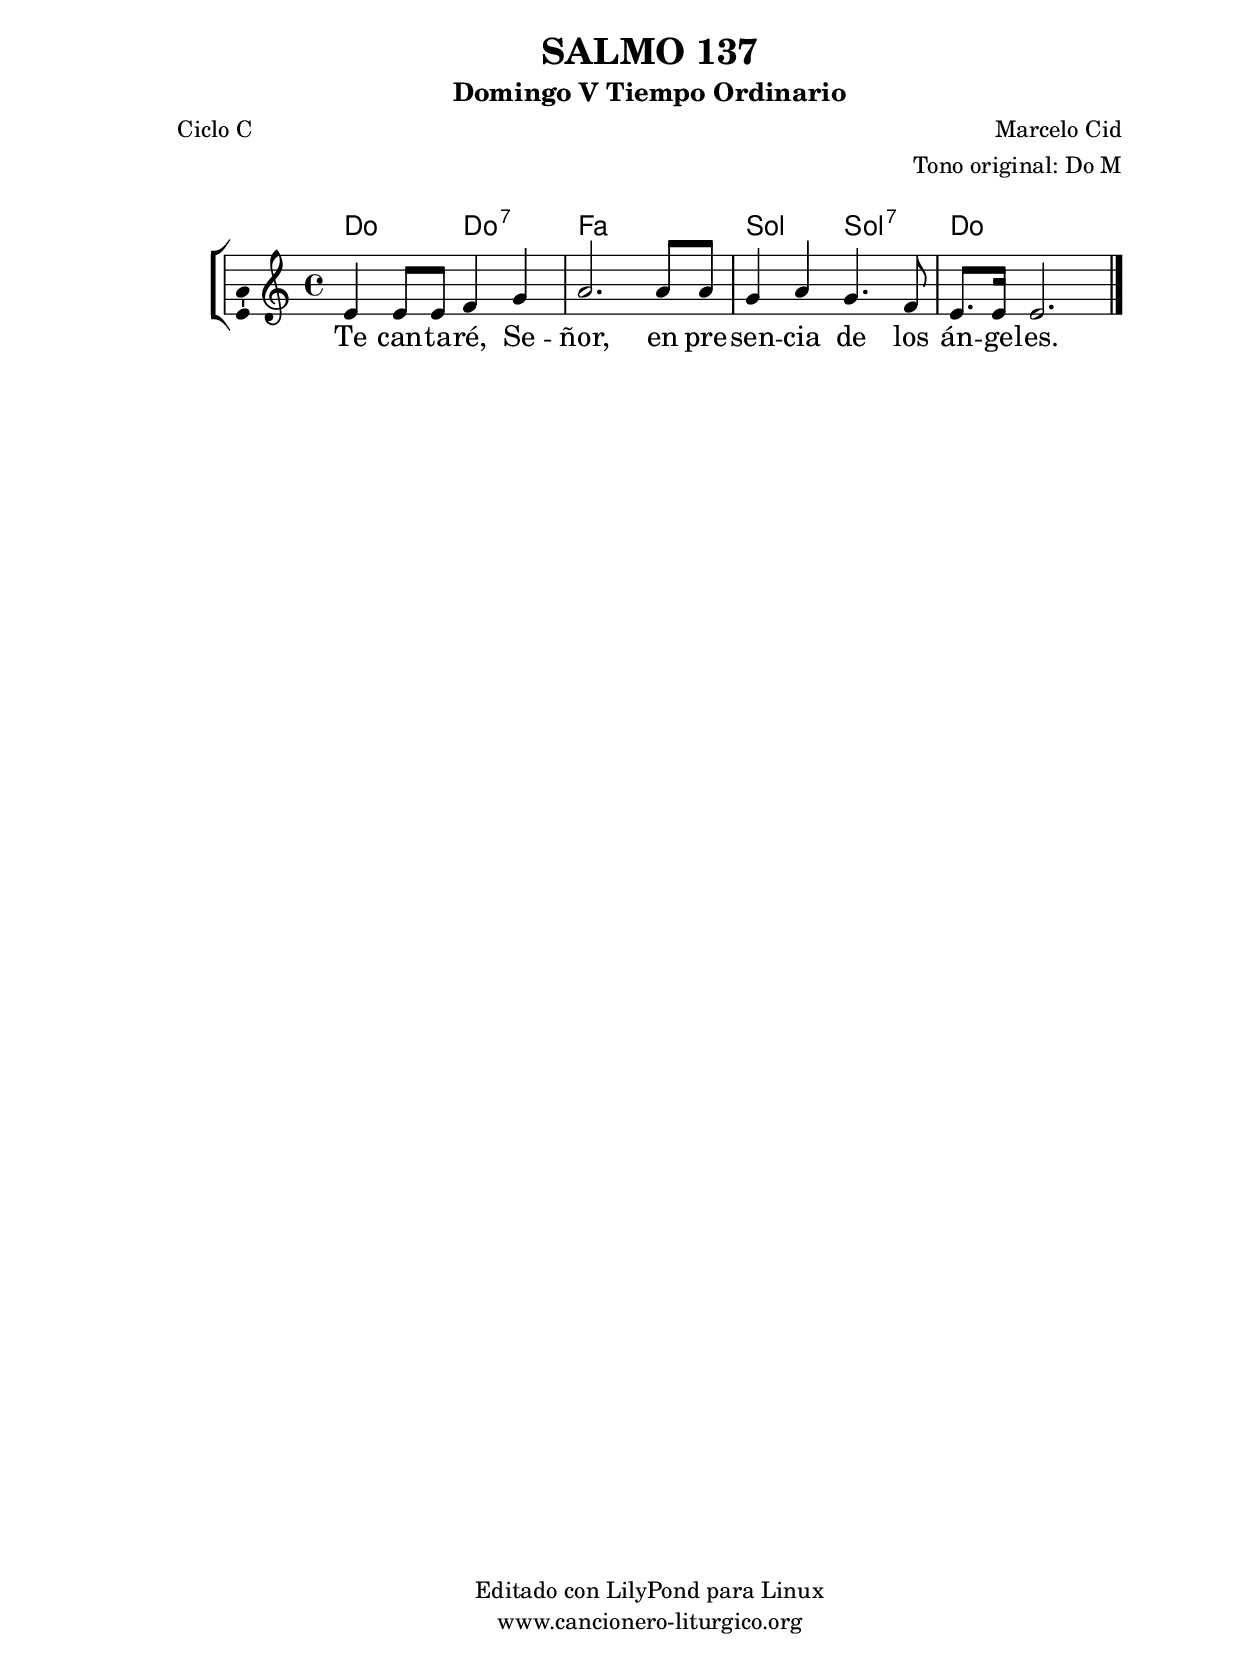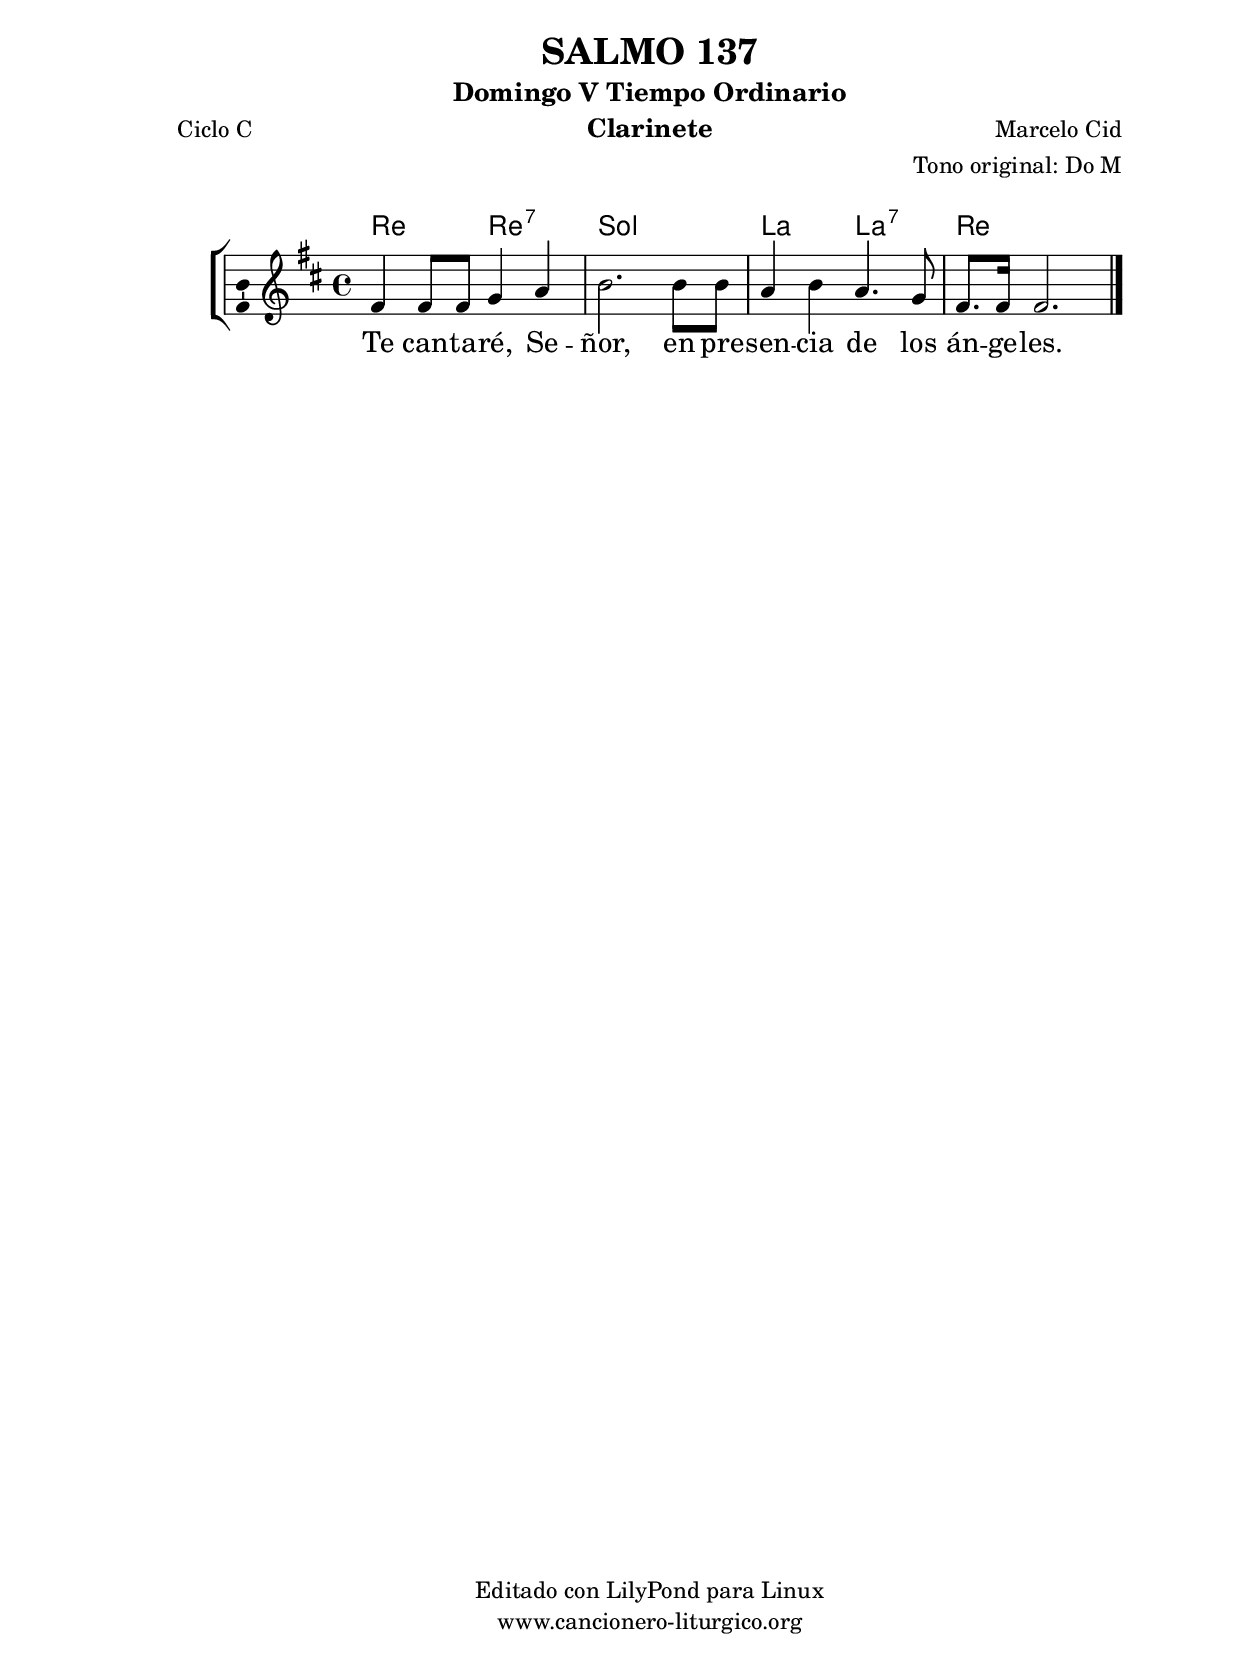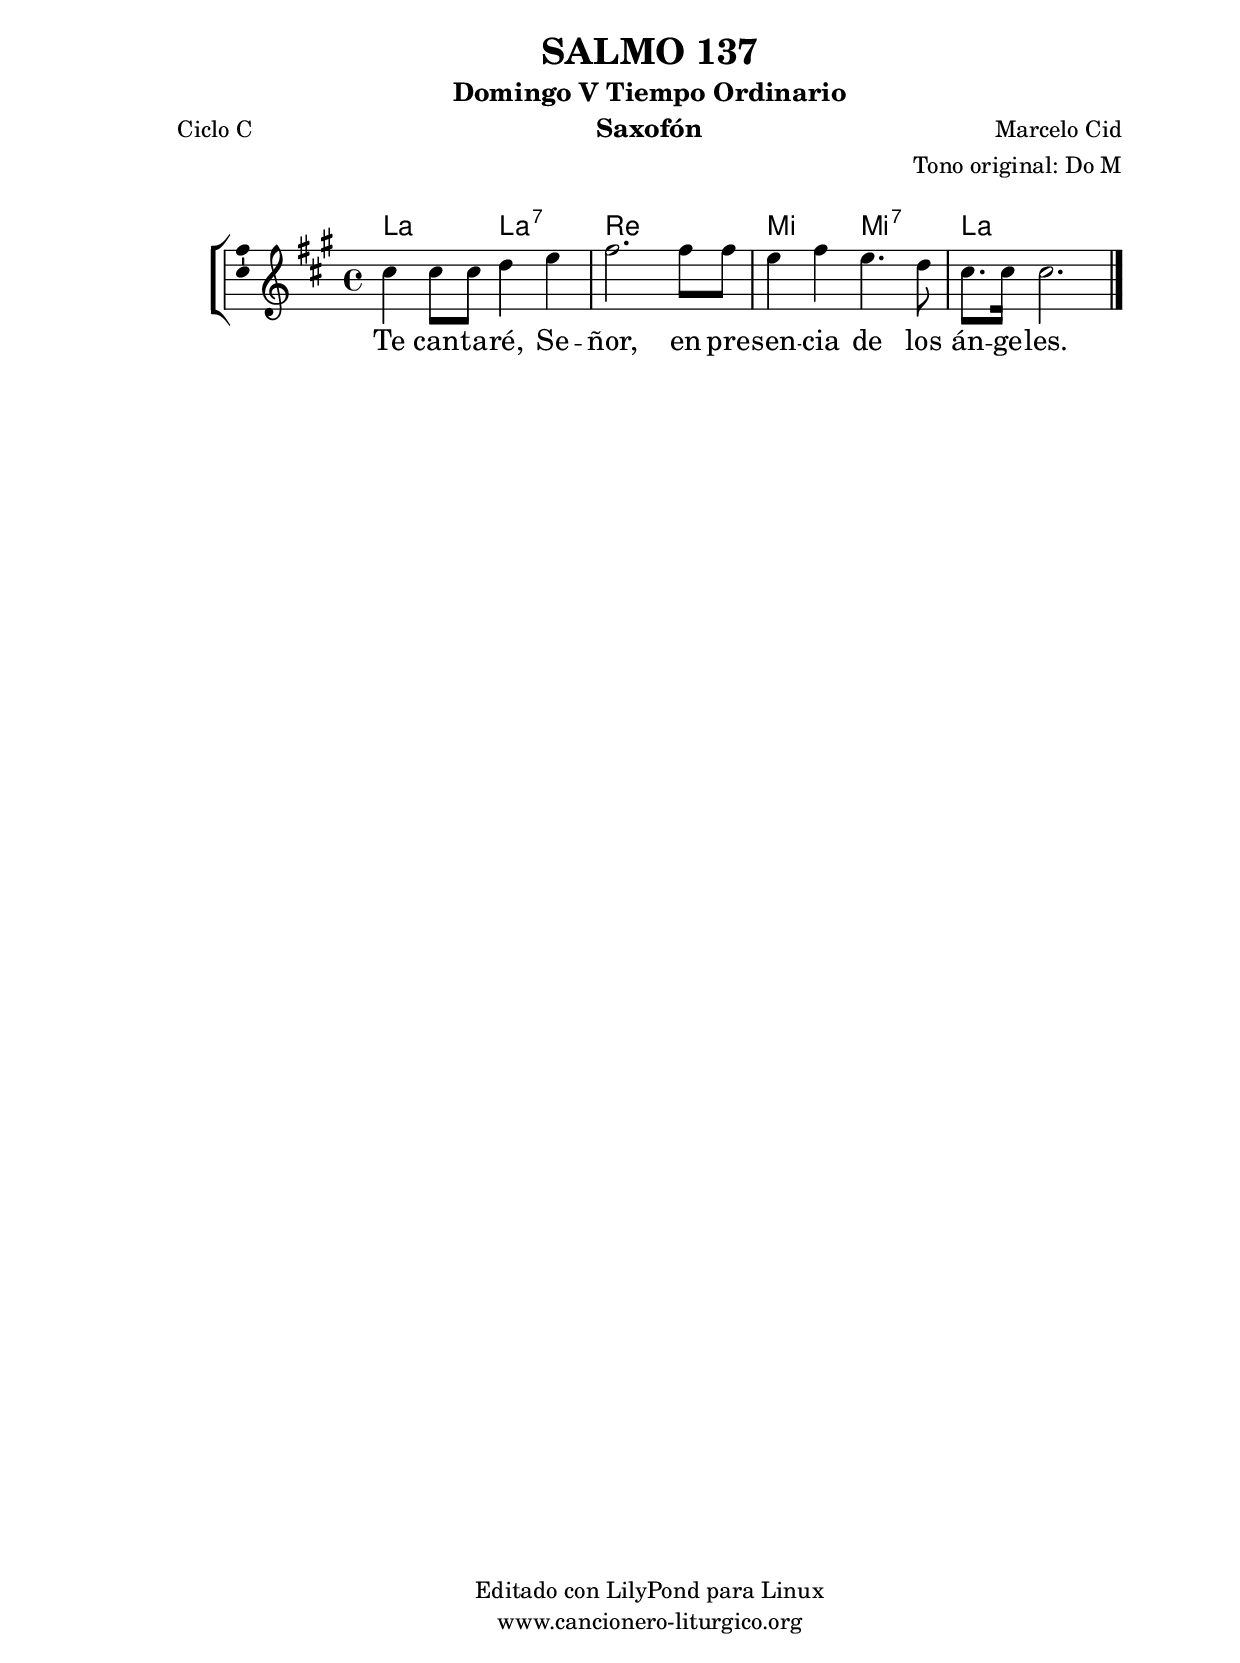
%
%para convertir .midi en .wav:
%timidity filename.midi -Ow -o finename.wav
%
%
%Para convertir de .wav a .mp3:
%lame -h -m j filename.wav
%
%
%para escuchar el midi:
%timidity nombrefichero.midi
%


%versión de lilypond para la que se ha escrito esta partitura:
\version "2.16.0"

	%Tamaño papel
	#(set-default-paper-size "a4")
	%Tamaño partitura
	#(set-global-staff-size 20)
	%No responde al pulsar sobre una nota
	#(ly:set-option 'point-and-click #f)

%parámetros del encabezamiento:
\header {
	title = "SALMO 137"
	subtitle = "Domingo V Tiempo Ordinario"
	composer = "Marcelo Cid"
	poet = "Ciclo C"
	meter = ""
	arranger = "Tono original: Do M"
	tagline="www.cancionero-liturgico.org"
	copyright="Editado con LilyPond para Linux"
	}

%parámetros asociados al papel:
\paper  {
	oddHeaderMarkup = \markup {\fill-line { \on-the-fly #not-first-page \fromproperty #'header:title \on-the-fly #not-first-page \fromproperty #'header:composer }}
	evenHeaderMarkup = \markup {\fill-line { \fromproperty #'header:composer \fromproperty #'header:title }}
	#(set-paper-size "a4")
	print-page-number = ##f
	first-page-number = 1
	print-first-page-number = ##f
%	head-separation = 3.0 \cm
	top-margin = 2.0 \cm
	bottom-margin = 0.5\cm
%%%	bottom-margin = -1.0\cm
	left-margin = 3.0 \cm
	line-width = 16.0 \cm 
	indent = 8\mm
	interscoreline = 2.\mm
	between-system-space = 15\mm
%	para que las partituras no llenen la hoja:
	ragged-bottom = ##t
%	idem para la última hoja:
	ragged-last-bottom = ##f
%	para que las partituras llenen el ancho del papel:
	ragged-last = ##f
	after-title-space = 2.5 \cm
%page-count=1
%system-count=8

	%Flexible Vertical Spacing
%	markup-markup-spacing =
%	#'((basic-distance . 15) (minimum-distance . 15) (padding . 3))
	markup-system-spacing =
	#'((basic-distance . 15) (minimum-distance . 15) (padding . 3))
	system-system-spacing =
	#'((basic-distance . 15) (minimum-distance . 15) (padding . 3))
	score-system-spacing =
	#'((basic-distance . 15) (minimum-distance . 15) (padding . 5))
%	top-system-spacing = % header
%	#'((basic-distance . 8) (minimum-distance . 0) (padding . 3))
%	top-markup-spacing =
%	#'((basic-distance . 20) (minimum-distance . 20) (padding . 3))
	last-bottom-spacing = % footer
	#'((basic-distance . 5) (minimum-distance . 5) (padding . 3))
%	score-markup-spacing =
%	#'((basic-distance . 16) (minimum-distance . 13) (padding . 3))

	}


%parámetros que afectan a toda la partitura:
global =  {
	%clave de sol (G):
	\clef G
	%armadura:
%	\transpose  d c
	\key c \major
	\tempo 4=76
	\set Score.tempoHideNote = ##t
	}


acordes = {
	\italianChords
	\chordmode {
%	\transpose  d c
{
c2 c:7 f1 g2 g:7 c1

	}
	}
}


melodia = 
%	\transpose  d c
{
	\relative c'{
\time 4/4
e4 e8 e f4 g
a2. a8 a
g4 a g4. f8
e8. e16 e2.

	\bar "|."
	}
	}


texto = \lyricmode {
Te can -- ta -- ré, Se -- ñor,
en pre -- sen -- cia de los án -- ge -- les.
	}


acordesStaff = \context ChordNames = acordesStaff <<
	\set chordChanges = ##t
	\acordes
	>>


vozStaff = \context Voice = vozStaff
\with {\consists "Ambitus_engraver"}
<<
%	\set Staff.instrumentName = ""
%	\set Staff.shortInstrumentName = ""
%	\set Staff.midiInstrument = #"clarinet"
%	\set Staff.midiInstrument = #"cello"
%	\set Staff.midiInstrument = #"flute"
	\set Staff.midiInstrument = #"electric guitar (jazz)"
%	\set Staff.midiInstrument = #"english horn"
%	\set Staff.midiInstrument = #"violin"
%	\set Staff.midiInstrument = #"glockenspiel"
	\set Staff.midiMinimumVolume = #0.7
	\set Staff.midiMaximumVolume = #0.9
	\global
	\melodia
	>>


textoStaff = \context Lyrics = textoStaff <<
	\lyricsto vozStaff \texto
	>>

\book {
	\score {
		\context ChoirStaff {
			\override StaffGroup.SystemStartBracket #'collapse-height = #1
			\override Score.SystemStartBar #'collapse-height = #1
			<<
			\acordesStaff
			\vozStaff
			\textoStaff
			>>
			}
		\layout {
	    		\context {
				\Lyrics
				\override LyricText #'font-size = #2
				}
	   		 \context {
				\Score
				%fontSize = #3
				\override StaffSymbol #'staff-space = #(magstep +3)
				%\override Beam #'thickness = #0.55
				%\override SpacingSpanner #'spacing-increment = #1.0
				%\override Slur #'height-limit = #1.5
				}
			}
		}
	\score {
		\unfoldRepeats
		\context ChoirStaff {
			<<
			\acordesStaff
			\vozStaff
			>>
			}
		\midi {
	  		\context {
	  			\Score
				tempoWholesPerMinute = #(ly:make-moment 70 4)
				}
			}
		}
	}

%Partitura para clarinete
#(define output-suffix "C")
\book {
	\header{
		instrument = "Clarinete"
		}
	\score {
		\context ChoirStaff {
			\override StaffGroup.SystemStartBracket #'collapse-height = #1
			\override Score.SystemStartBar #'collapse-height = #1
\transpose c d
			<<
			\acordesStaff
			\vozStaff
			\textoStaff
			>>
			}
		\layout {
	    		\context {
				\Lyrics
				\override LyricText #'font-size = #2
				}
	   		 \context {
				\Score
				%fontSize = #3
				\override StaffSymbol #'staff-space = #(magstep +3)
				%\override Beam #'thickness = #0.55
				%\override SpacingSpanner #'spacing-increment = #1.0
				%\override Slur #'height-limit = #1.5
				}
			}
		}
	}

%Partitura para saxofón
#(define output-suffix "S")
\book {
	\header{
		instrument = "Saxofón"
		}
	\score {
		\context ChoirStaff {
			\override StaffGroup.SystemStartBracket #'collapse-height = #1
			\override Score.SystemStartBar #'collapse-height = #1
\transpose c a
			<<
			\acordesStaff
			\vozStaff
			\textoStaff
			>>
			}
		\layout {
	    		\context {
				\Lyrics
				\override LyricText #'font-size = #2
				}
	   		 \context {
				\Score
				%fontSize = #3
				\override StaffSymbol #'staff-space = #(magstep +3)
				%\override Beam #'thickness = #0.55
				%\override SpacingSpanner #'spacing-increment = #1.0
				%\override Slur #'height-limit = #1.5
				}
			}
		}
	}

